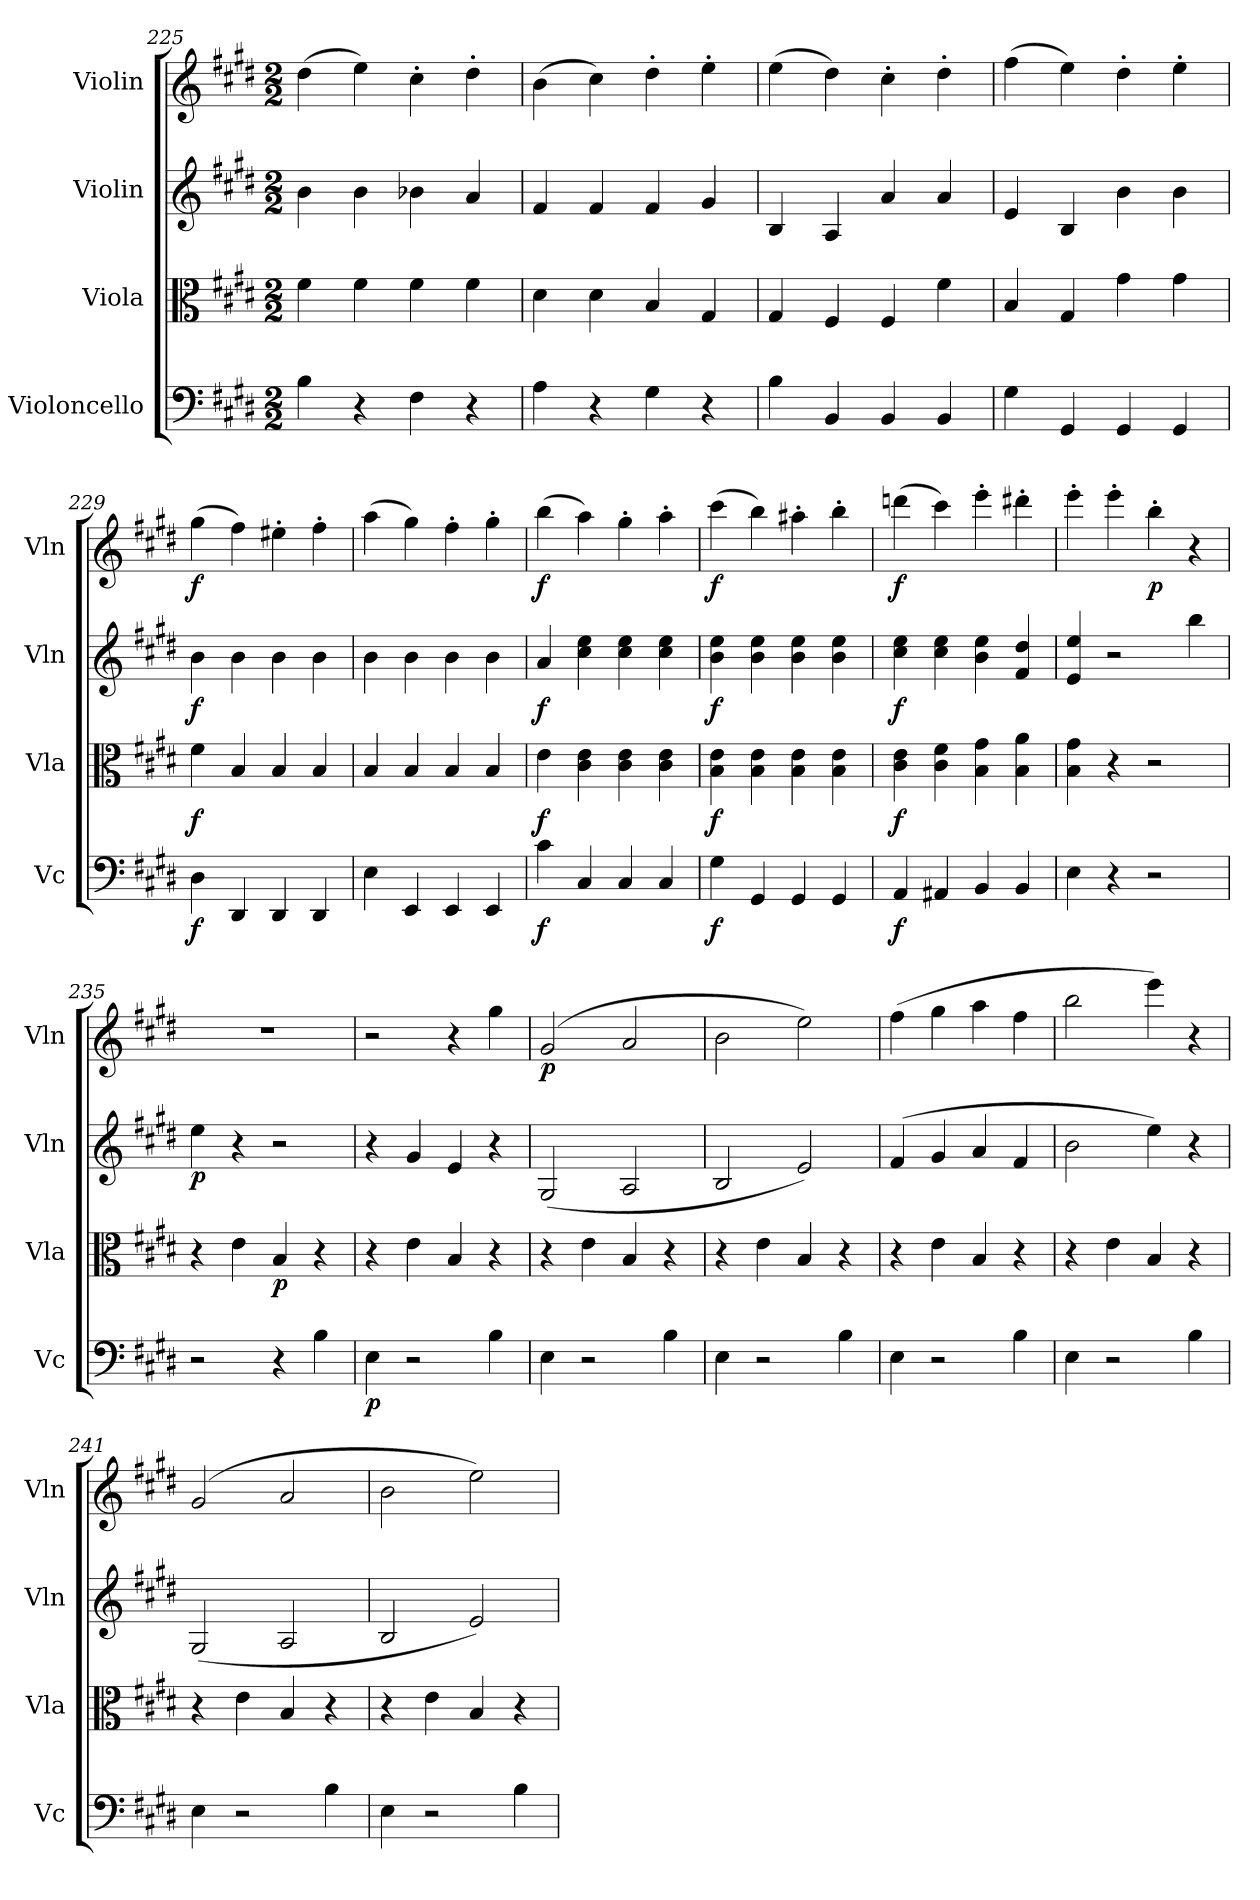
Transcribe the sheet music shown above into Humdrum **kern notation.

**kern	**dynam	**kern	**dynam	**kern	**dynam	**kern	**dynam
*part4	*part4	*part3	*part3	*part2	*part2	*part1	*part1
*staff4	*staff4	*staff3	*staff3	*staff2	*staff2	*staff1	*staff1
*I"Violoncello	*	*I"Viola	*	*I"Violin	*	*I"Violin	*
*I'Vc	*	*I'Vla	*	*I'Vln	*	*I'Vln	*
*clefF4	*	*clefC3	*	*clefG2	*	*clefG2	*
*k[f#c#g#d#]	*	*k[f#c#g#d#]	*	*k[f#c#g#d#]	*	*k[f#c#g#d#]	*
*M2/2	*	*M2/2	*	*M2/2	*	*M2/2	*
=225	=225	=225	=225	=225	=225	=225	=225
4B\	.	4f#\	.	4b\	.	(4dd#\	.
4r	.	4f#\	.	4b\	.	4ee\)	.
4F#\	.	4f#\	.	4b-X\	.	4cc#'\	.
4r	.	4f#\	.	4a/	.	4dd#'\	.
=226	=226	=226	=226	=226	=226	=226	=226
4A\	.	4d#\	.	4f#/	.	(4b\	.
4r	.	4d#\	.	4f#/	.	4cc#\)	.
4G#\	.	4B/	.	4f#/	.	4dd#'\	.
4r	.	4G#/	.	4g#/	.	4ee'\	.
=227	=227	=227	=227	=227	=227	=227	=227
4B\	.	4G#/	.	4B/	.	(4ee\	.
4BB/	.	4F#/	.	4A/	.	4dd#\)	.
4BB/	.	4F#/	.	4a/	.	4cc#'\	.
4BB/	.	4f#\	.	4a/	.	4dd#'\	.
=228	=228	=228	=228	=228	=228	=228	=228
4G#\	.	4B/	.	4e/	.	(4ff#\	.
4GG#/	.	4G#/	.	4B/	.	4ee\)	.
4GG#/	.	4g#\	.	4b\	.	4dd#'\	.
4GG#/	.	4g#\	.	4b\	.	4ee'\	.
=229	=229	=229	=229	=229	=229	=229	=229
4D#\	f	4f#\	f	4b\	f	(4gg#\	f
4DD#/	.	4B/	.	4b\	.	4ff#\)	.
4DD#/	.	4B/	.	4b\	.	4ee#X'\	.
4DD#/	.	4B/	.	4b\	.	4ff#'\	.
=230	=230	=230	=230	=230	=230	=230	=230
4E\	.	4B/	.	4b\	.	(4aa\	.
4EE/	.	4B/	.	4b\	.	4gg#\)	.
4EE/	.	4B/	.	4b\	.	4ff#'\	.
4EE/	.	4B/	.	4b\	.	4gg#'\	.
=231	=231	=231	=231	=231	=231	=231	=231
4c#\	f	4e\	f	4a/	f	(4bb\	f
4C#/	.	4c#\ 4e\	.	4cc#\ 4ee\	.	4aa\)	.
4C#/	.	4c#\ 4e\	.	4cc#\ 4ee\	.	4gg#'\	.
4C#/	.	4c#\ 4e\	.	4cc#\ 4ee\	.	4aa'\	.
=232	=232	=232	=232	=232	=232	=232	=232
4G#\	f	4B\ 4e\	f	4b\ 4ee\	f	(4ccc#\	f
4GG#/	.	4B\ 4e\	.	4b\ 4ee\	.	4bb\)	.
4GG#/	.	4B\ 4e\	.	4b\ 4ee\	.	4aa#X'\	.
4GG#/	.	4B\ 4e\	.	4b\ 4ee\	.	4bb'\	.
=233	=233	=233	=233	=233	=233	=233	=233
4AA/	f	4c#\ 4e\	f	4cc#\ 4ee\	f	(4dddn\	f
4AA#X/	.	4c#\ 4f#\	.	4cc#\ 4ee\	.	4ccc#\)	.
4BB/	.	4B\ 4g#\	.	4b\ 4ee\	.	4eee'\	.
4BB/	.	4B\ 4a\	.	4f#/ 4dd#/	.	4ddd#X'\	.
=234	=234	=234	=234	=234	=234	=234	=234
4E\	.	4B\ 4g#\	.	4e/ 4ee/	.	4eee'\	.
4r	.	4r	.	2r	.	4eee'\	.
2r	.	2r	.	.	.	4bb'\	p
.	.	.	.	4bb\	.	4r	.
=235	=235	=235	=235	=235	=235	=235	=235
2r	.	4r	.	4ee\	p	1r	.
.	.	4e\	.	4r	.	.	.
4r	.	4B/	p	2r	.	.	.
4B\	.	4r	.	.	.	.	.
=236	=236	=236	=236	=236	=236	=236	=236
4E\	p	4r	.	4r	.	2r	.
2r	.	4e\	.	4g#/	.	.	.
.	.	4B/	.	4e/	.	4r	.
4B\	.	4r	.	4r	.	4gg#\	.
=237	=237	=237	=237	=237	=237	=237	=237
4E\	.	4r	.	(2G#/	.	(2g#/	p
2r	.	4e\	.	.	.	.	.
.	.	4B/	.	2A/	.	2a/	.
4B\	.	4r	.	.	.	.	.
=238	=238	=238	=238	=238	=238	=238	=238
4E\	.	4r	.	2B/	.	2b\	.
2r	.	4e\	.	.	.	.	.
.	.	4B/	.	2e/)	.	2ee\)	.
4B\	.	4r	.	.	.	.	.
=239	=239	=239	=239	=239	=239	=239	=239
4E\	.	4r	.	(4f#/	.	(4ff#\	.
2r	.	4e\	.	4g#/	.	4gg#\	.
.	.	4B/	.	4a/	.	4aa\	.
4B\	.	4r	.	4f#/	.	4ff#\	.
=240	=240	=240	=240	=240	=240	=240	=240
4E\	.	4r	.	2b\	.	2bb\	.
2r	.	4e\	.	.	.	.	.
.	.	4B/	.	4ee\)	.	4eee\)	.
4B\	.	4r	.	4r	.	4r	.
=241	=241	=241	=241	=241	=241	=241	=241
4E\	.	4r	.	(2G#/	.	(2g#/	.
2r	.	4e\	.	.	.	.	.
.	.	4B/	.	2A/	.	2a/	.
4B\	.	4r	.	.	.	.	.
=242	=242	=242	=242	=242	=242	=242	=242
4E\	.	4r	.	2B/	.	2b\	.
2r	.	4e\	.	.	.	.	.
.	.	4B/	.	2e/)	.	2ee\)	.
4B\	.	4r	.	.	.	.	.
=	=	=	=	=	=	=	=
*-	*-	*-	*-	*-	*-	*-	*-
